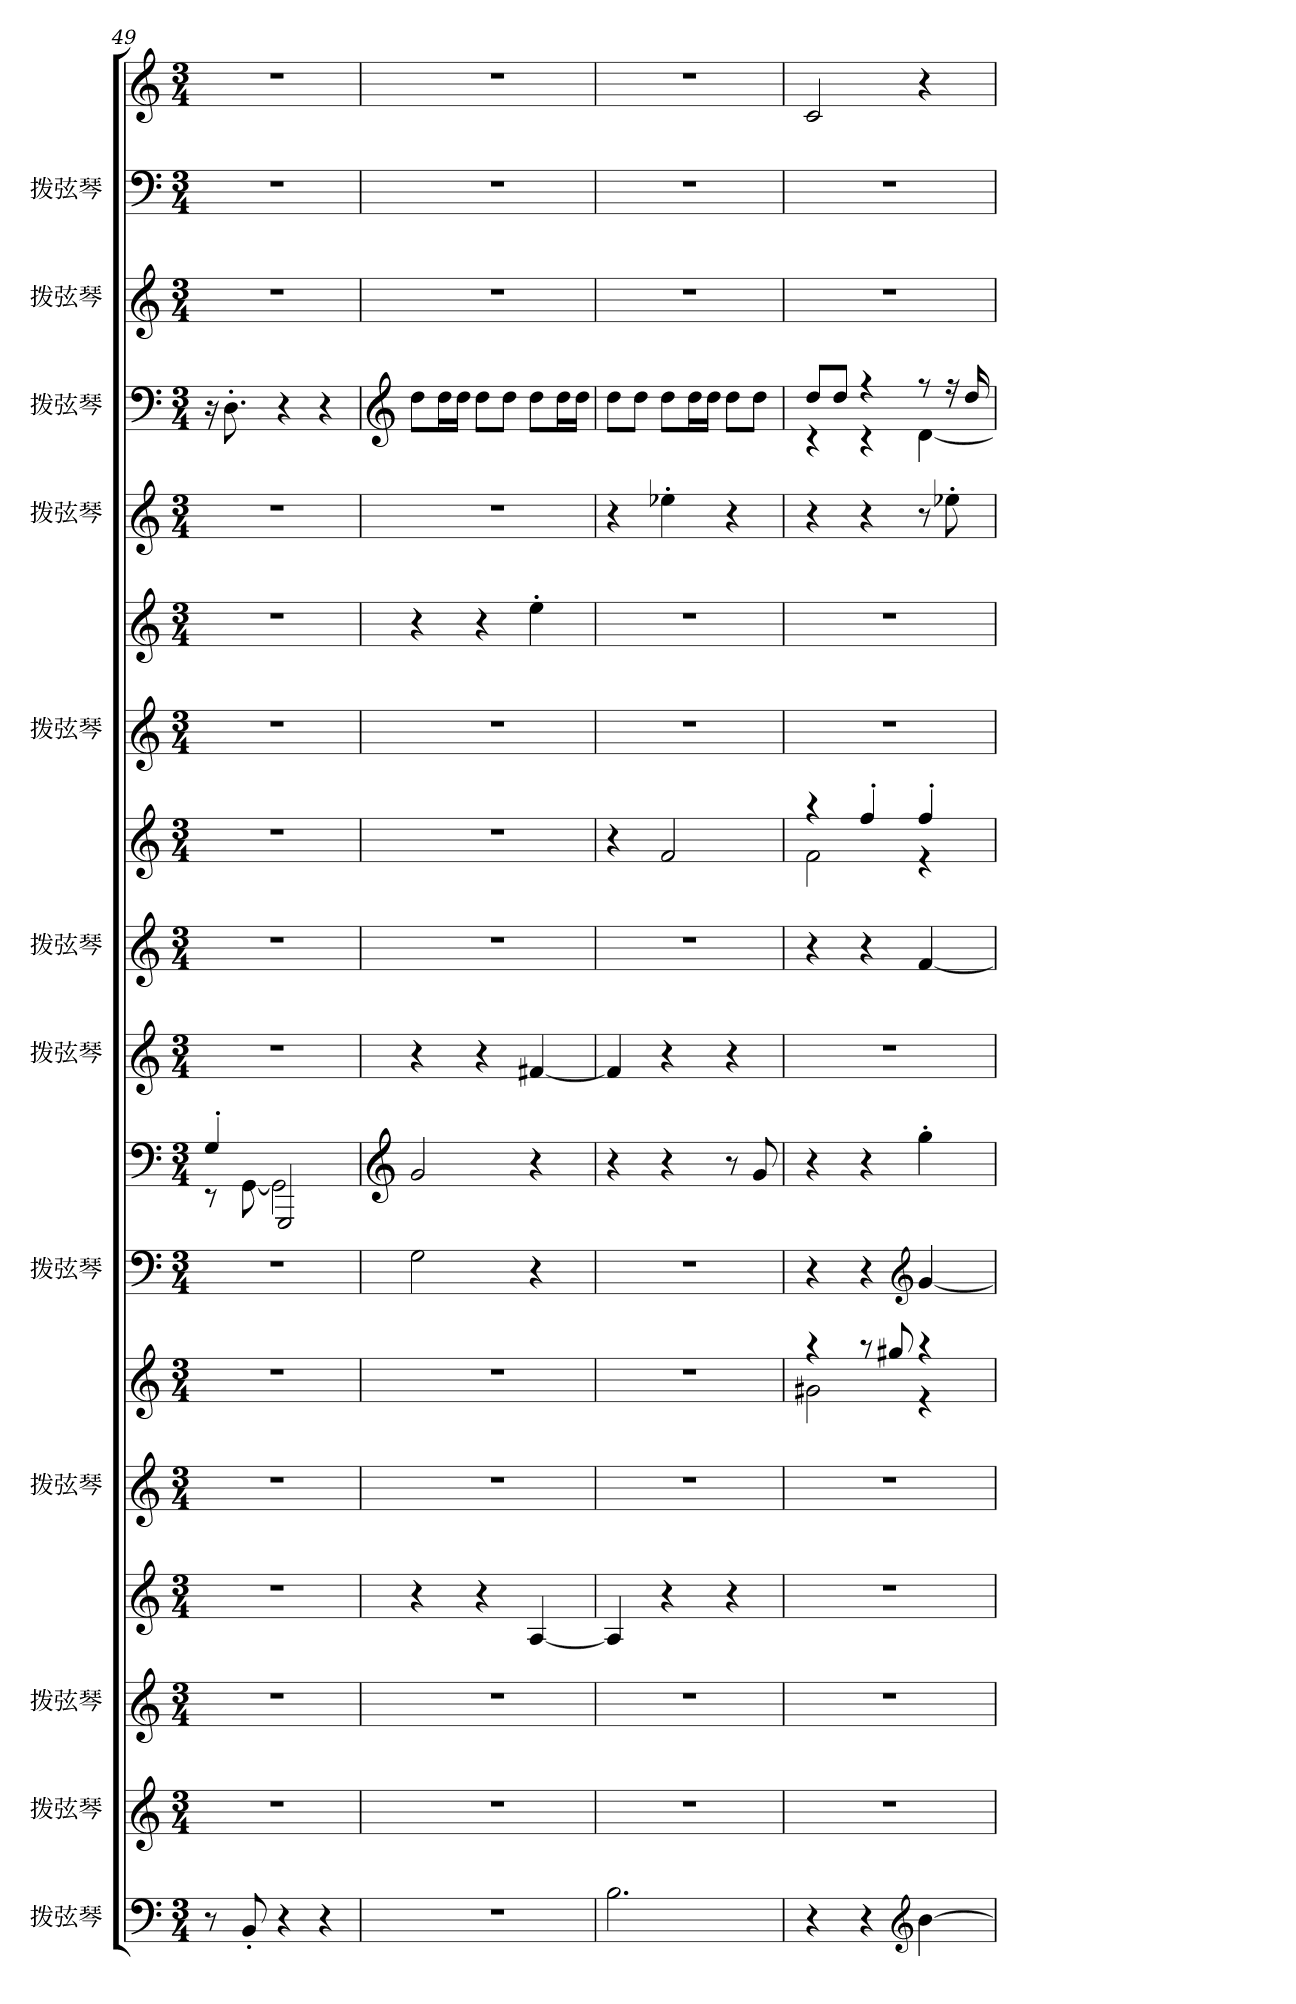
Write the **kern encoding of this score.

**kern	**kern	**kern	**kern	**kern	**kern	**kern	**kern	**kern	**kern	**kern	**kern	**kern	**kern	**kern	**kern	**kern	**kern
*part12	*part11	*part10	*part10	*part9	*part9	*part8	*part8	*part7	*part6	*part6	*part5	*part5	*part4	*part3	*part2	*part1	*part1
*staff18	*staff17	*staff16	*staff15	*staff14	*staff13	*staff12	*staff11	*staff10	*staff9	*staff8	*staff7	*staff6	*staff5	*staff4	*staff3	*staff2	*staff1
*I"拨弦琴	*I"拨弦琴	*I"拨弦琴	*	*I"拨弦琴	*	*I"拨弦琴	*	*I"拨弦琴	*I"拨弦琴	*	*I"拨弦琴	*	*I"拨弦琴	*I"拨弦琴	*I"拨弦琴	*I"拨弦琴	*
*clefF4	*clefG2	*clefG2	*clefG2	*clefG2	*clefG2	*clefF4	*clefF4	*clefG2	*clefG2	*clefG2	*clefG2	*clefG2	*clefG2	*clefF4	*clefG2	*clefF4	*clefG2
*k[]	*k[]	*k[]	*k[]	*k[]	*k[]	*k[]	*k[]	*k[]	*k[]	*k[]	*k[]	*k[]	*k[]	*k[]	*k[]	*k[]	*k[]
*M3/4	*M3/4	*M3/4	*M3/4	*M3/4	*M3/4	*M3/4	*M3/4	*M3/4	*M3/4	*M3/4	*M3/4	*M3/4	*M3/4	*M3/4	*M3/4	*M3/4	*M3/4
=49	=49	=49	=49	=49	=49	=49	=49	=49	=49	=49	=49	=49	=49	=49	=49	=49	=49
*	*	*	*	*	*	*	*^	*	*	*	*	*	*	*	*	*	*
8r	2.r	2.r	2.r	2.r	2.r	2.r	4G'/	8r	2.r	2.r	2.r	2.r	2.r	2.r	16r	2.r	2.r	2.r
.	.	.	.	.	.	.	.	.	.	.	.	.	.	.	8.D'\	.	.	.
8BB'/	.	.	.	.	.	.	.	[8GG\	.	.	.	.	.	.	.	.	.	.
4r	.	.	.	.	.	.	2GGG/	2GG\]	.	.	.	.	.	.	4r	.	.	.
4r	.	.	.	.	.	.	.	.	.	.	.	.	.	.	4r	.	.	.
*	*	*	*	*	*	*	*v	*v	*	*	*	*	*	*	*	*	*	*
=50	=50	=50	=50	=50	=50	=50	=50	=50	=50	=50	=50	=50	=50	=50	=50	=50	=50
*	*	*	*	*	*	*	*clefG2	*	*	*	*	*	*	*clefG2	*	*	*
2.r	2.r	2.r	4r	2.r	2.r	2G\	2g/	4r	2.r	2.r	2.r	4r	2.r	8dd\L	2.r	2.r	2.r
.	.	.	.	.	.	.	.	.	.	.	.	.	.	16dd\L	.	.	.
.	.	.	.	.	.	.	.	.	.	.	.	.	.	16dd\JJ	.	.	.
.	.	.	4r	.	.	.	.	4r	.	.	.	4r	.	8dd\L	.	.	.
.	.	.	.	.	.	.	.	.	.	.	.	.	.	8dd\J	.	.	.
.	.	.	[4A/	.	.	4r	4r	[4f#X/	.	.	.	4ee'\	.	8dd\L	.	.	.
.	.	.	.	.	.	.	.	.	.	.	.	.	.	16dd\L	.	.	.
.	.	.	.	.	.	.	.	.	.	.	.	.	.	16dd\JJ	.	.	.
=51	=51	=51	=51	=51	=51	=51	=51	=51	=51	=51	=51	=51	=51	=51	=51	=51	=51
2.B\	2.r	2.r	4A/]	2.r	2.r	2.r	4r	4f#/]	2.r	4r	2.r	2.r	4r	8dd\L	2.r	2.r	2.r
.	.	.	.	.	.	.	.	.	.	.	.	.	.	8dd\J	.	.	.
.	.	.	4r	.	.	.	4r	4r	.	2f/	.	.	4ee-X'\	8dd\L	.	.	.
.	.	.	.	.	.	.	.	.	.	.	.	.	.	16dd\L	.	.	.
.	.	.	.	.	.	.	.	.	.	.	.	.	.	16dd\JJ	.	.	.
.	.	.	4r	.	.	.	8r	4r	.	.	.	.	4r	8dd\L	.	.	.
.	.	.	.	.	.	.	8g/	.	.	.	.	.	.	8dd\J	.	.	.
!!LO:PB:g=z
=52	=52	=52	=52	=52	=52	=52	=52	=52	=52	=52	=52	=52	=52	=52	=52	=52	=52
*	*	*	*	*	*^	*	*	*	*	*^	*	*	*	*^	*	*	*
4r	2.r	2.r	2.r	2.r	4r	2g#X\	4r	4r	2.r	4r	4r	2f\	2.r	2.r	4r	8dd/L	4r	2.r	2.r	2c/
.	.	.	.	.	.	.	.	.	.	.	.	.	.	.	.	8dd/J	.	.	.	.
4r	.	.	.	.	8r	.	4r	4r	.	4r	4ff'/	.	.	.	4r	4r	4r	.	.	.
.	.	.	.	.	8gg#X/	.	.	.	.	.	.	.	.	.	.	.	.	.	.	.
*clefG2	*	*	*	*	*	*	*clefG2	*	*	*	*	*	*	*	*	*	*	*	*	*
[4b\	.	.	.	.	4r	4r	[4g/	4gg'\	.	[4f/	4ff'/	4r	.	.	8r	8r	[4d\	.	.	4r
.	.	.	.	.	.	.	.	.	.	.	.	.	.	.	8ee-X'\	16r	.	.	.	.
.	.	.	.	.	.	.	.	.	.	.	.	.	.	.	.	16dd/	.	.	.	.
*	*	*	*	*	*v	*v	*	*	*	*	*v	*v	*	*	*	*v	*v	*	*	*
=	=	=	=	=	=	=	=	=	=	=	=	=	=	=	=	=	=
*-	*-	*-	*-	*-	*-	*-	*-	*-	*-	*-	*-	*-	*-	*-	*-	*-	*-
